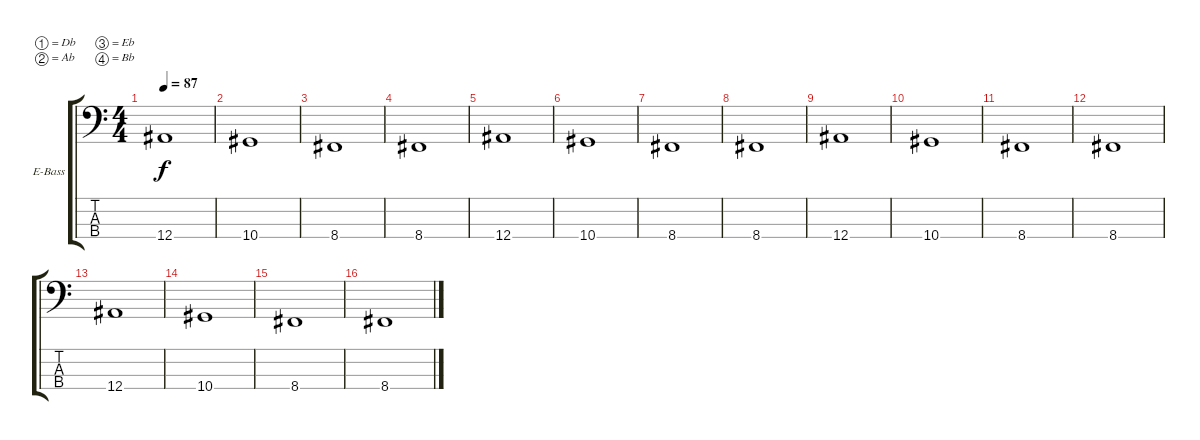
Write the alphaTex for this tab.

\defaultSystemsLayout 4
\bracketExtendMode groupsimilarinstruments
\firstSystemTrackNameOrientation horizontal
\otherSystemsTrackNameOrientation horizontal
\track ("Bass" "E-Bass") {instrument electricbassfinger}
\staff {score tabs}
\tuning (Db2 Ab1 Eb1 Bb0)
\ts (4 4)
\tempo 87
\clef f4
\scale
0.333333
\ks c
12.4.1{dy f} |
\scale
0.333333 10.4.1 |
\scale
0.333333 8.4.1 |
\scale
0.333333 8.4.1 |
\scale
0.333333 12.4.1 |
\scale
0.333333 10.4.1 |
\scale
0.333333 8.4.1 |
\scale
0.333333 8.4.1 |
\scale
0.333333 12.4.1 |
\scale
0.333333 10.4.1 |
\scale
0.333333 8.4.1 |
\scale
0.333333 8.4.1 |
\scale
0.333333 12.4.1 |
\scale
0.333333 10.4.1 |
\scale
0.322917 8.4.1 |
\scale
0.354167 8.4.1
